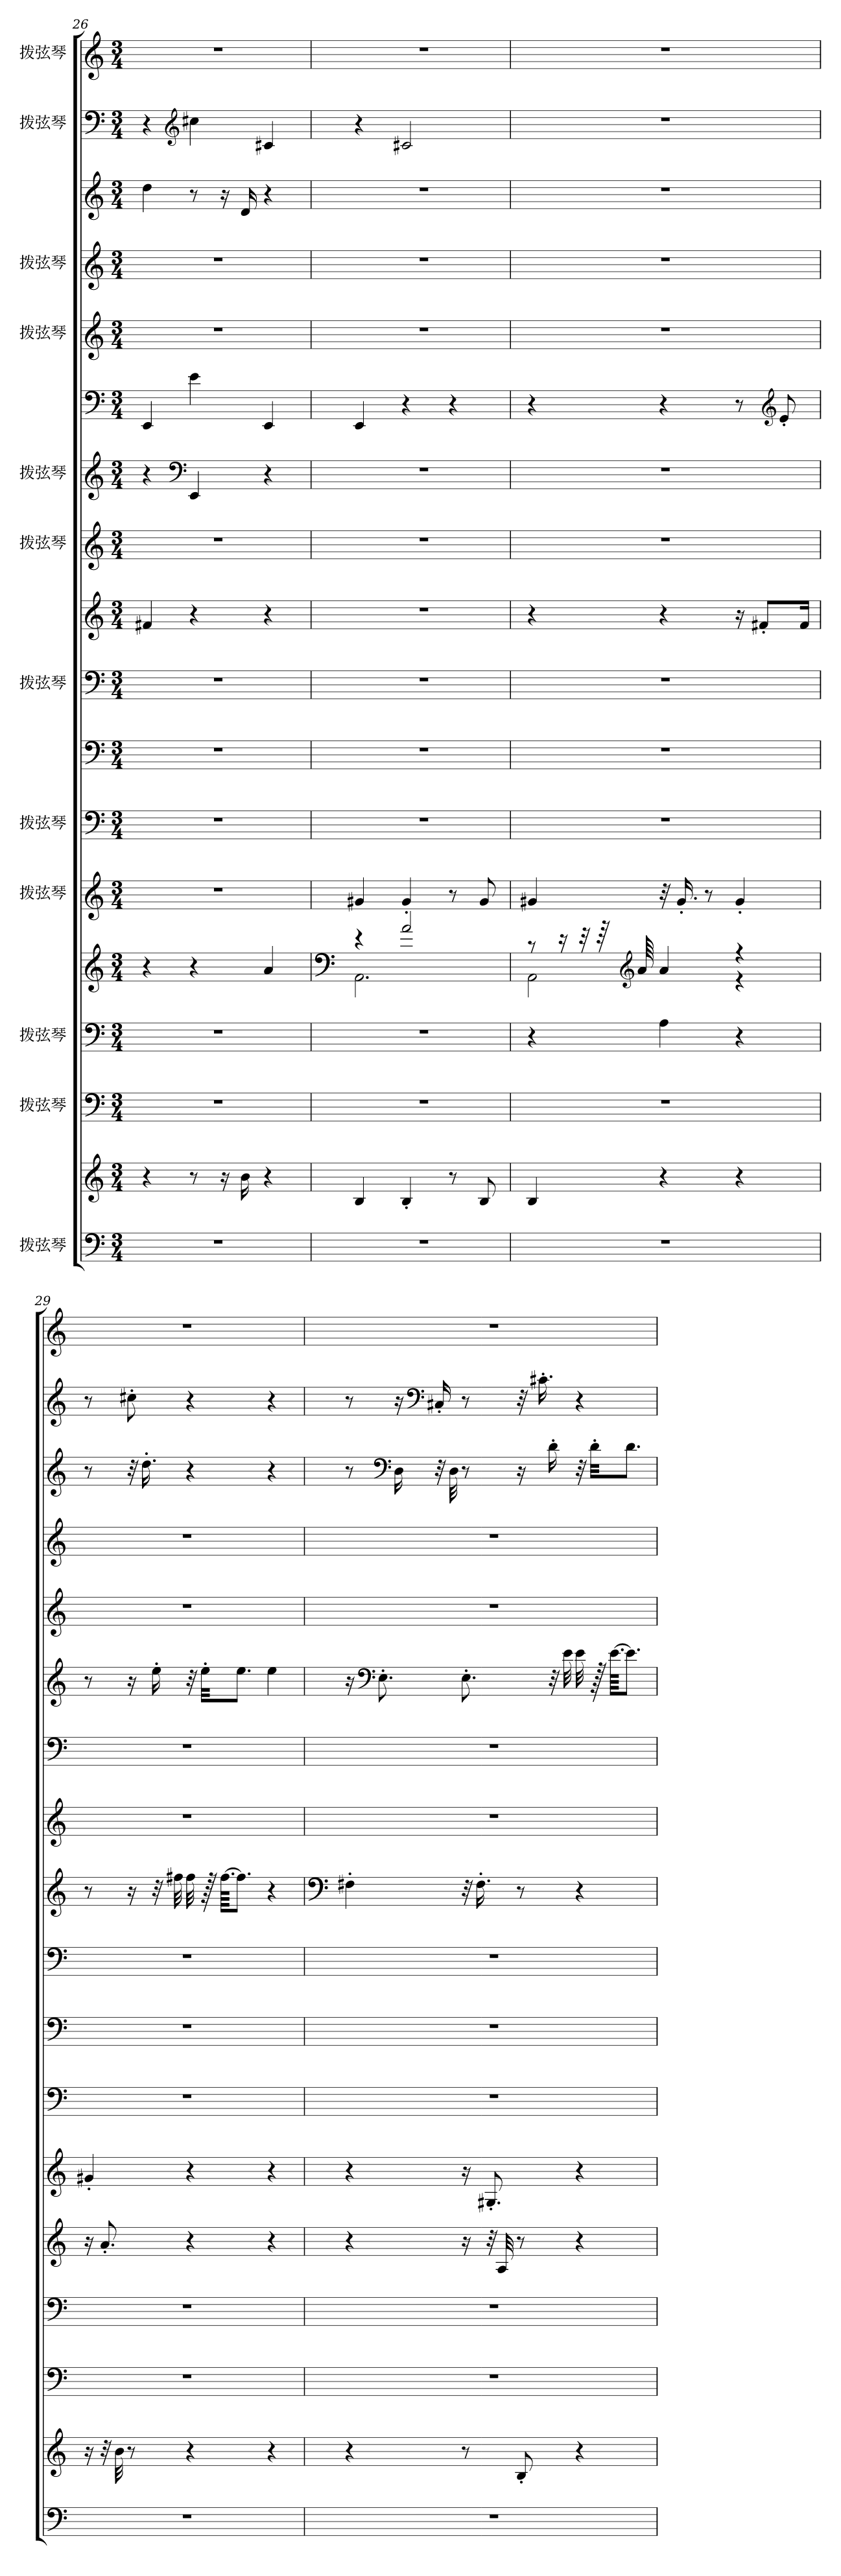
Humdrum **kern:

**kern	**kern	**kern	**kern	**kern	**kern	**kern	**kern	**kern	**kern	**kern	**kern	**kern	**kern	**kern	**kern	**kern	**kern
*part12	*part12	*part11	*part10	*part10	*part9	*part8	*part8	*part7	*part7	*part6	*part5	*part5	*part4	*part3	*part3	*part2	*part1
*staff18	*staff17	*staff16	*staff15	*staff14	*staff13	*staff12	*staff11	*staff10	*staff9	*staff8	*staff7	*staff6	*staff5	*staff4	*staff3	*staff2	*staff1
*I"拨弦琴	*	*I"拨弦琴	*I"拨弦琴	*	*I"拨弦琴	*I"拨弦琴	*	*I"拨弦琴	*	*I"拨弦琴	*I"拨弦琴	*	*I"拨弦琴	*I"拨弦琴	*	*I"拨弦琴	*I"拨弦琴
!!LO:PB:g=z
*clefF4	*clefG2	*clefF4	*clefF4	*clefG2	*clefG2	*clefF4	*clefF4	*clefF4	*clefG2	*clefG2	*clefG2	*clefF4	*clefG2	*clefG2	*clefG2	*clefF4	*clefG2
*k[]	*k[]	*k[]	*k[]	*k[]	*k[]	*k[]	*k[]	*k[]	*k[]	*k[]	*k[]	*k[]	*k[]	*k[]	*k[]	*k[]	*k[]
*M3/4	*M3/4	*M3/4	*M3/4	*M3/4	*M3/4	*M3/4	*M3/4	*M3/4	*M3/4	*M3/4	*M3/4	*M3/4	*M3/4	*M3/4	*M3/4	*M3/4	*M3/4
=26	=26	=26	=26	=26	=26	=26	=26	=26	=26	=26	=26	=26	=26	=26	=26	=26	=26
2.r	4r	2.r	2.r	4r	2.r	2.r	2.r	2.r	4f#X/	2.r	4r	4EE/	2.r	2.r	4dd\	4r	2.r
*	*	*	*	*	*	*	*	*	*	*	*clefF4	*	*	*	*	*clefG2	*
.	8r	.	.	4r	.	.	.	.	4r	.	4EE/	4e\	.	.	8r	4cc#X\	.
.	16r	.	.	.	.	.	.	.	.	.	.	.	.	.	16r	.	.
.	16b\	.	.	.	.	.	.	.	.	.	.	.	.	.	16d/	.	.
.	4r	.	.	4a/	.	.	.	.	4r	.	4r	4EE/	.	.	4r	4c#X/	.
=27	=27	=27	=27	=27	=27	=27	=27	=27	=27	=27	=27	=27	=27	=27	=27	=27	=27
*	*	*	*	*clefF4	*	*	*	*	*	*	*	*	*	*	*	*	*
*	*	*	*	*^	*	*	*	*	*	*	*	*	*	*	*	*	*
2.r	4B/	2.r	2.r	4r	2.AA\	4g#X/	2.r	2.r	2.r	2.r	2.r	2.r	4EE/	2.r	2.r	2.r	4r	2.r
.	4B'/	.	.	2a/	.	4g#'/	.	.	.	.	.	.	4r	.	.	.	2c#X/	.
.	8r	.	.	.	.	8r	.	.	.	.	.	.	4r	.	.	.	.	.
.	8B/	.	.	.	.	8g#/	.	.	.	.	.	.	.	.	.	.	.	.
=28	=28	=28	=28	=28	=28	=28	=28	=28	=28	=28	=28	=28	=28	=28	=28	=28	=28	=28
2.r	4B/	2.r	4r	8r	2AA\	4g#X/	2.r	2.r	2.r	4r	2.r	2.r	4r	2.r	2.r	2.r	2.r	2.r
.	.	.	.	16r	.	.	.	.	.	.	.	.	.	.	.	.	.	.
.	.	.	.	32r	.	.	.	.	.	.	.	.	.	.	.	.	.	.
.	.	.	.	64r	.	.	.	.	.	.	.	.	.	.	.	.	.	.
*	*	*	*	*clefG2	*	*	*	*	*	*	*	*	*	*	*	*	*	*
.	.	.	.	64a/	.	.	.	.	.	.	.	.	.	.	.	.	.	.
.	4r	.	4A\	4a/	.	32r	.	.	.	4r	.	.	4r	.	.	.	.	.
.	.	.	.	.	.	16.g#'/	.	.	.	.	.	.	.	.	.	.	.	.
.	.	.	.	.	.	8r	.	.	.	.	.	.	.	.	.	.	.	.
.	4r	.	4r	4r	4r	4g#'/	.	.	.	16r	.	.	8r	.	.	.	.	.
.	.	.	.	.	.	.	.	.	.	8f#X'/L	.	.	.	.	.	.	.	.
*	*	*	*	*	*	*	*	*	*	*	*	*	*clefG2	*	*	*	*	*
.	.	.	.	.	.	.	.	.	.	.	.	.	8e'/	.	.	.	.	.
.	.	.	.	.	.	.	.	.	.	16f#/Jk	.	.	.	.	.	.	.	.
*	*	*	*	*v	*v	*	*	*	*	*	*	*	*	*	*	*	*	*
!!LO:PB:g=z
=29	=29	=29	=29	=29	=29	=29	=29	=29	=29	=29	=29	=29	=29	=29	=29	=29	=29
2.r	16r	2.r	2.r	16r	4g#X'/	2.r	2.r	2.r	8r	2.r	2.r	8r	2.r	2.r	8r	8r	2.r
.	32r	.	.	8.a'/	.	.	.	.	.	.	.	.	.	.	.	.	.
.	32b\	.	.	.	.	.	.	.	.	.	.	.	.	.	.	.	.
.	8r	.	.	.	.	.	.	.	16r	.	.	16r	.	.	32r	8cc#X'\	.
.	.	.	.	.	.	.	.	.	.	.	.	.	.	.	16.dd'\	.	.
.	.	.	.	.	.	.	.	.	32r	.	.	16ee'\	.	.	.	.	.
.	.	.	.	.	.	.	.	.	32ff#X\	.	.	.	.	.	.	.	.
.	4r	.	.	4r	4r	.	.	.	32ff#\	.	.	32r	.	.	4r	4r	.
.	.	.	.	.	.	.	.	.	128r	.	.	32ee'\KKL	.	.	.	.	.
.	.	.	.	.	.	.	.	.	[64.ff#\KKKL	.	.	.	.	.	.	.	.
.	.	.	.	.	.	.	.	.	8.ff#\J]	.	.	8.ee\J	.	.	.	.	.
.	4r	.	.	4r	4r	.	.	.	4r	.	.	4ee\	.	.	4r	4r	.
=30	=30	=30	=30	=30	=30	=30	=30	=30	=30	=30	=30	=30	=30	=30	=30	=30	=30
*	*	*	*	*	*	*	*	*	*clefF4	*	*	*	*	*	*	*	*
2.r	4r	2.r	2.r	4r	4r	2.r	2.r	2.r	4F#X'\	2.r	2.r	16r	2.r	2.r	8r	8r	2.r
*	*	*	*	*	*	*	*	*	*	*	*	*clefF4	*	*	*	*	*
.	.	.	.	.	.	.	.	.	.	.	.	8.E'\	.	.	.	.	.
*	*	*	*	*	*	*	*	*	*	*	*	*	*	*	*clefF4	*	*
.	.	.	.	.	.	.	.	.	.	.	.	.	.	.	16D\	16r	.
*	*	*	*	*	*	*	*	*	*	*	*	*	*	*	*	*clefF4	*
.	.	.	.	.	.	.	.	.	.	.	.	.	.	.	32r	16C#X'/	.
.	.	.	.	.	.	.	.	.	.	.	.	.	.	.	32D\	.	.
.	8r	.	.	16r	16r	.	.	.	32r	.	.	8.E'\	.	.	8r	8r	.
.	.	.	.	.	.	.	.	.	16.F#'\	.	.	.	.	.	.	.	.
.	.	.	.	32r	8.G#X'/	.	.	.	.	.	.	.	.	.	.	.	.
.	.	.	.	32A/	.	.	.	.	.	.	.	.	.	.	.	.	.
.	8B'/	.	.	8r	.	.	.	.	8r	.	.	.	.	.	16r	32r	.
.	.	.	.	.	.	.	.	.	.	.	.	.	.	.	.	16.c#X'\	.
.	.	.	.	.	.	.	.	.	.	.	.	32r	.	.	16d'\	.	.
.	.	.	.	.	.	.	.	.	.	.	.	32e\	.	.	.	.	.
.	4r	.	.	4r	4r	.	.	.	4r	.	.	32e\	.	.	32r	4r	.
.	.	.	.	.	.	.	.	.	.	.	.	128r	.	.	32d'\KKL	.	.
.	.	.	.	.	.	.	.	.	.	.	.	[64.e\KKKL	.	.	.	.	.
.	.	.	.	.	.	.	.	.	.	.	.	8.e\J]	.	.	8.d\J	.	.
=	=	=	=	=	=	=	=	=	=	=	=	=	=	=	=	=	=
*-	*-	*-	*-	*-	*-	*-	*-	*-	*-	*-	*-	*-	*-	*-	*-	*-	*-
